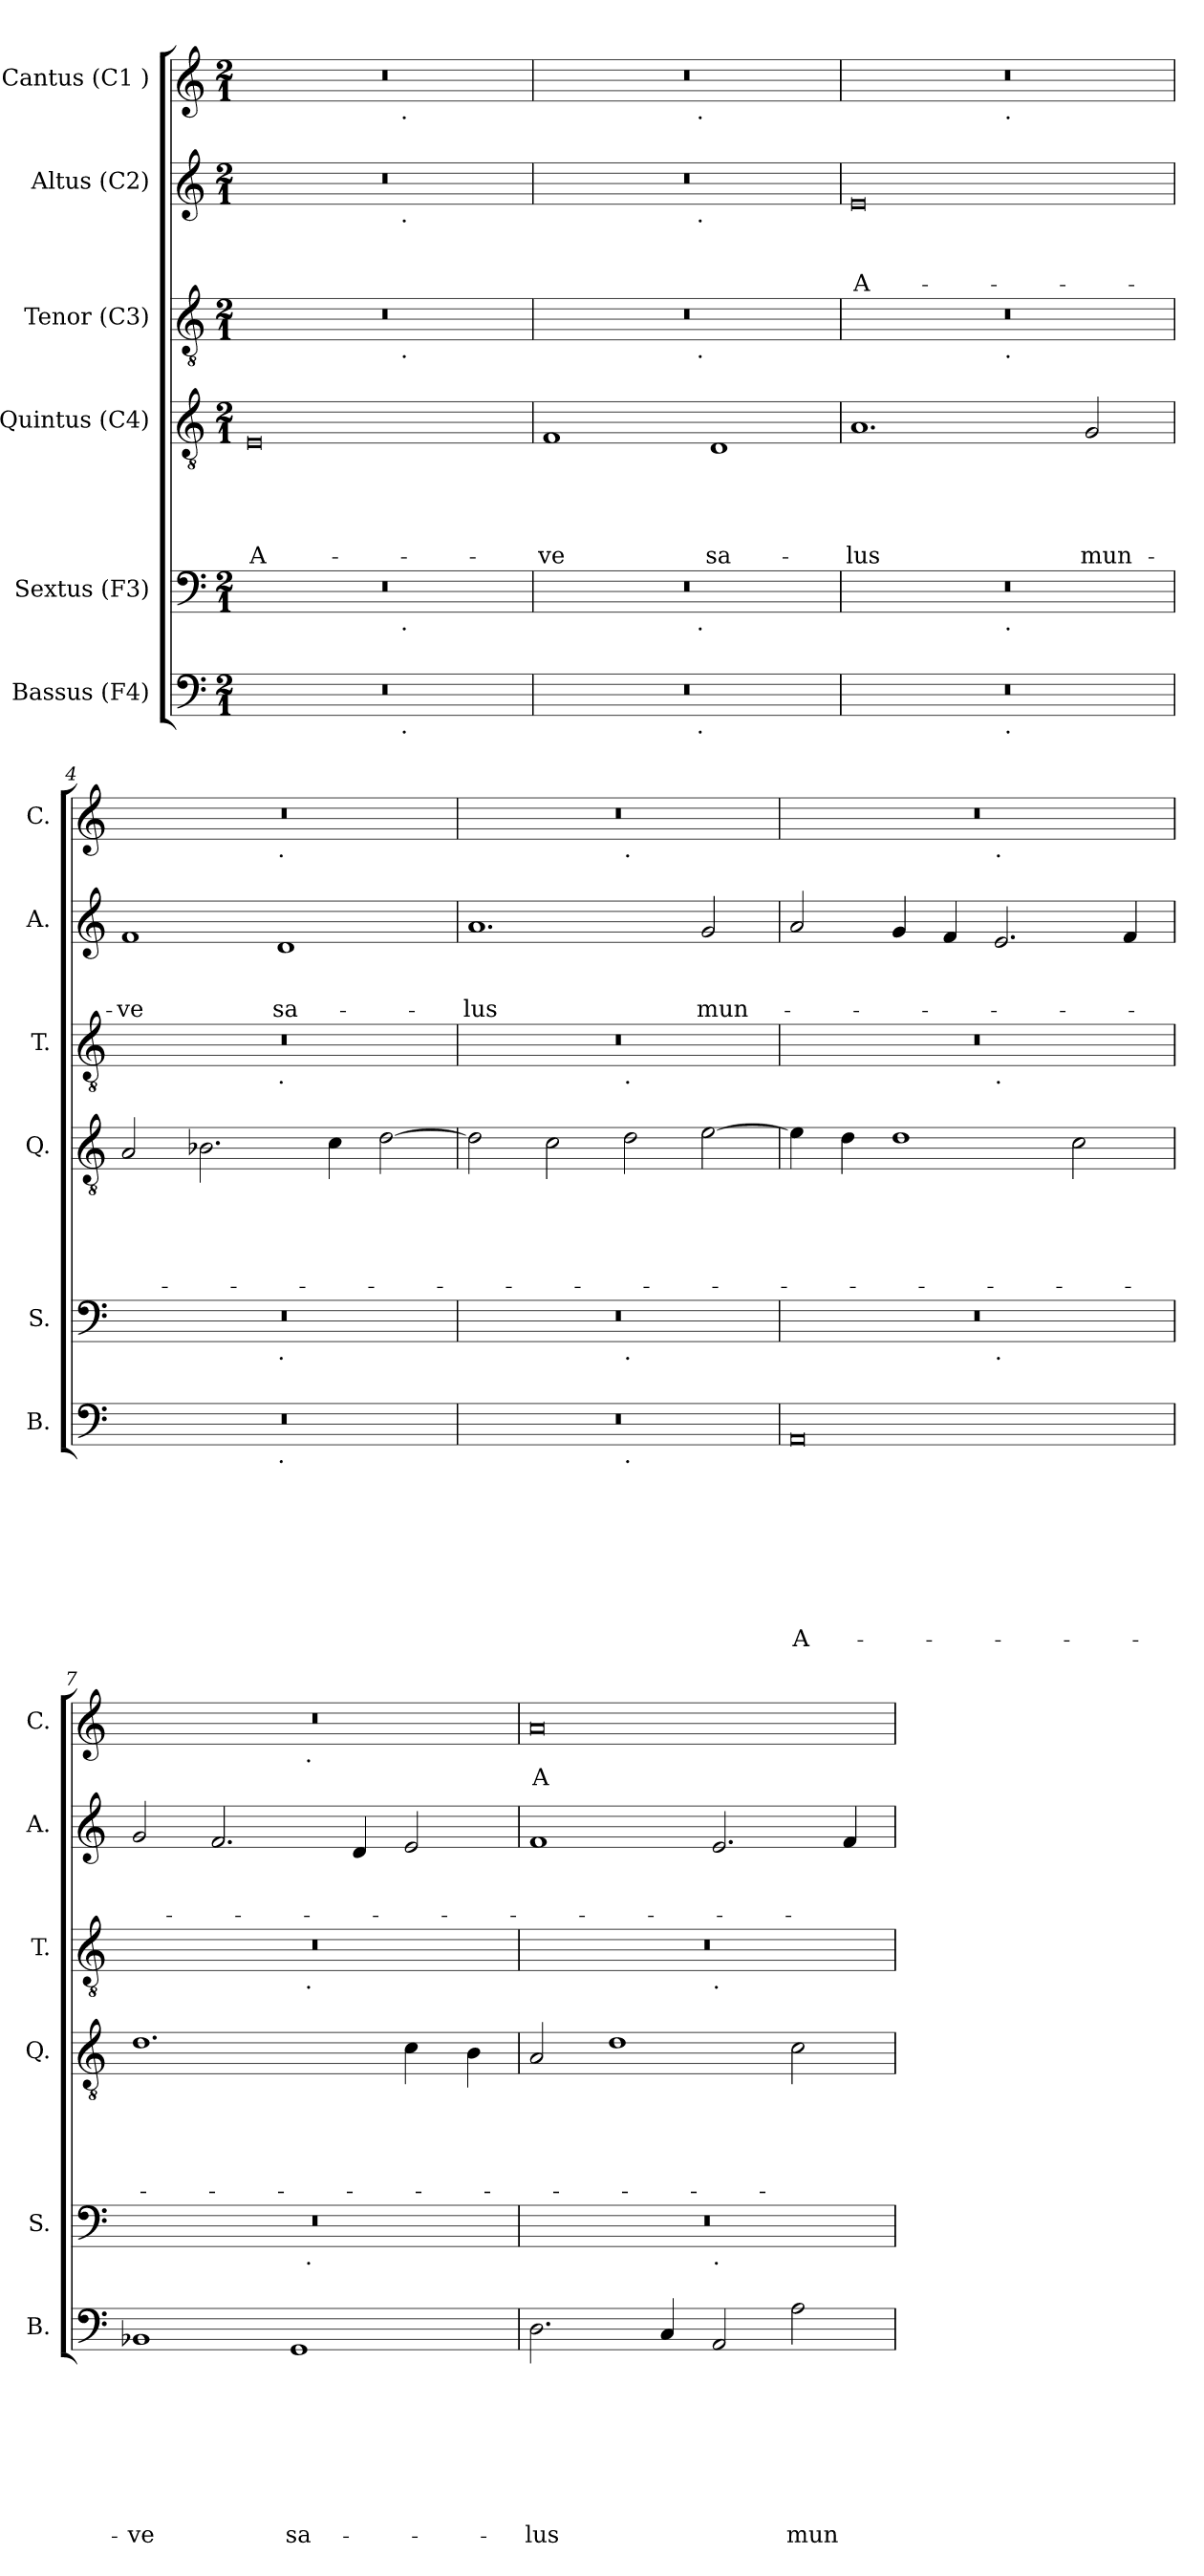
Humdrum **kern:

**kern	**text	**text	**text	**text	**text	**text	**text	**text	**kern	**kern	**text	**text	**text	**text	**text	**kern	**kern	**text	**text	**text	**kern	**text
*part6	*part6	*part6	*part6	*part6	*part6	*part6	*part6	*part6	*part5	*part4	*part4	*part4	*part4	*part4	*part4	*part3	*part2	*part2	*part2	*part2	*part1	*part1
*staff6	*staff6	*staff6	*staff6	*staff6	*staff6	*staff6	*staff6	*staff6	*staff5	*staff4	*staff4	*staff4	*staff4	*staff4	*staff4	*staff3	*staff2	*staff2	*staff2	*staff2	*staff1	*staff1
*I"Bassus (F4)	*	*	*	*	*	*	*	*	*I"Sextus (F3)	*I"Quintus (C4)	*	*	*	*	*	*I"Tenor (C3)	*I"Altus (C2)	*	*	*	*I"Cantus (C1 )	*
*I'B.	*	*	*	*	*	*	*	*	*I'S.	*I'Q.	*	*	*	*	*	*I'T.	*I'A.	*	*	*	*I'C.	*
*clefF4	*	*	*	*	*	*	*	*	*clefF4	*clefGv2	*	*	*	*	*	*clefGv2	*clefG2	*	*	*	*clefG2	*
*k[]	*	*	*	*	*	*	*	*	*k[]	*k[]	*	*	*	*	*	*k[]	*k[]	*	*	*	*k[]	*
*C:	*	*	*	*	*	*	*	*	*C:	*C:	*	*	*	*	*	*C:	*C:	*	*	*	*C:	*
*M2/1	*	*	*	*	*	*	*	*	*M2/1	*M2/1	*	*	*	*	*	*M2/1	*M2/1	*	*	*	*M2/1	*
=1	=1	=1	=1	=1	=1	=1	=1	=1	=1	=1	=1	=1	=1	=1	=1	=1	=1	=1	=1	=1	=1	=1
!	!	!	!	!	!	!	!	!	!	!	!	!	!	!	!LO:LY:b:rj	!	!	!	!	!	!	!
*^	*	*	*	*	*	*	*	*	*^	*	*	*	*	*	*	*^	*^	*	*	*	*^	*
0r	2ryy	.	.	.	.	.	.	.	.	0r	2ryy	0E	.	.	.	.	A-	0r	2ryy	0r	2ryy	.	.	.	0r	2ryy	.
.	4...ryy	.	.	.	.	.	.	.	.	.	4...ryy	.	.	.	.	.	.	.	4...ryy	.	4...ryy	.	.	.	.	4...ryy	.
!	!	!	!	!	!	!	!	!	!	!	!	!	!	!	!	!	!	!	!	!	!	!	!	!	!	!LO:TX:b:t=.	!
!	!	!	!	!	!	!	!	!	!	!	!	!	!	!	!	!	!	!	!	!	!LO:TX:b:t=.	!	!	!	!	!	!
!	!	!	!	!	!	!	!	!	!	!	!	!	!	!	!	!	!	!	!LO:TX:b:t=.	!	!	!	!	!	!	!	!
!	!	!	!	!	!	!	!	!	!	!	!LO:TX:b:t=.	!	!	!	!	!	!	!	!	!	!	!	!	!	!	!	!
!	!LO:TX:b:t=.	!	!	!	!	!	!	!	!	!	!	!	!	!	!	!	!	!	!	!	!	!	!	!	!	!	!
.	1ryy	.	.	.	.	.	.	.	.	.	1ryy	.	.	.	.	.	.	.	1ryy	.	1ryy	.	.	.	.	1ryy	.
.	32ryy	.	.	.	.	.	.	.	.	.	32ryy	.	.	.	.	.	.	.	32ryy	.	32ryy	.	.	.	.	32ryy	.
=2	=2	=2	=2	=2	=2	=2	=2	=2	=2	=2	=2	=2	=2	=2	=2	=2	=2	=2	=2	=2	=2	=2	=2	=2	=2	=2	=2
!	!	!	!	!	!	!	!	!	!	!	!	!	!	!	!	!	!LO:LY:b	!	!	!	!	!	!	!	!	!	!
0r	2ryy	.	.	.	.	.	.	.	.	0r	2ryy	1F	.	.	.	.	-ve	0r	2ryy	0r	2ryy	.	.	.	0r	2ryy	.
.	4...ryy	.	.	.	.	.	.	.	.	.	4...ryy	.	.	.	.	.	.	.	4...ryy	.	4...ryy	.	.	.	.	4...ryy	.
!	!	!	!	!	!	!	!	!	!	!	!	!	!	!	!	!	!	!	!	!	!	!	!	!	!	!LO:TX:b:t=.	!
!	!	!	!	!	!	!	!	!	!	!	!	!	!	!	!	!	!	!	!	!	!LO:TX:b:t=.	!	!	!	!	!	!
!	!	!	!	!	!	!	!	!	!	!	!	!	!	!	!	!	!	!	!LO:TX:b:t=.	!	!	!	!	!	!	!	!
!	!	!	!	!	!	!	!	!	!	!	!LO:TX:b:t=.	!	!	!	!	!	!	!	!	!	!	!	!	!	!	!	!
!	!LO:TX:b:t=.	!	!	!	!	!	!	!	!	!	!	!	!	!	!	!	!	!	!	!	!	!	!	!	!	!	!
.	1ryy	.	.	.	.	.	.	.	.	.	1ryy	.	.	.	.	.	.	.	1ryy	.	1ryy	.	.	.	.	1ryy	.
!	!	!	!	!	!	!	!	!	!	!	!	!	!	!	!	!	!LO:LY:b	!	!	!	!	!	!	!	!	!	!
.	.	.	.	.	.	.	.	.	.	.	.	1D	.	.	.	.	sa-	.	.	.	.	.	.	.	.	.	.
.	32ryy	.	.	.	.	.	.	.	.	.	32ryy	.	.	.	.	.	.	.	32ryy	.	32ryy	.	.	.	.	32ryy	.
=3	=3	=3	=3	=3	=3	=3	=3	=3	=3	=3	=3	=3	=3	=3	=3	=3	=3	=3	=3	=3	=3	=3	=3	=3	=3	=3	=3
!	!	!	!	!	!	!	!	!	!	!	!	!	!	!	!	!	!LO:LY:b	!	!	!	!	!	!	!LO:LY:b:rj	!	!	!
*	*	*	*	*	*	*	*	*	*	*	*	*	*	*	*	*	*	*	*	*v	*v	*	*	*	*	*	*
0r	2ryy	.	.	.	.	.	.	.	.	0r	2ryy	1.A	.	.	.	.	-lus	0r	2ryy	0e	.	.	A-	0r	2ryy	.
.	4...ryy	.	.	.	.	.	.	.	.	.	4...ryy	.	.	.	.	.	.	.	4...ryy	.	.	.	.	.	4...ryy	.
!	!	!	!	!	!	!	!	!	!	!	!	!	!	!	!	!	!	!	!	!	!	!	!	!	!LO:TX:b:t=.	!
!	!	!	!	!	!	!	!	!	!	!	!	!	!	!	!	!	!	!	!LO:TX:b:t=.	!	!	!	!	!	!	!
!	!	!	!	!	!	!	!	!	!	!	!LO:TX:b:t=.	!	!	!	!	!	!	!	!	!	!	!	!	!	!	!
!	!LO:TX:b:t=.	!	!	!	!	!	!	!	!	!	!	!	!	!	!	!	!	!	!	!	!	!	!	!	!	!
.	1ryy	.	.	.	.	.	.	.	.	.	1ryy	.	.	.	.	.	.	.	1ryy	.	.	.	.	.	1ryy	.
!	!	!	!	!	!	!	!	!	!	!	!	!	!	!	!	!	!LO:LY:b	!	!	!	!	!	!	!	!	!
.	.	.	.	.	.	.	.	.	.	.	.	2G/	.	.	.	.	mun-	.	.	.	.	.	.	.	.	.
.	32ryy	.	.	.	.	.	.	.	.	.	32ryy	.	.	.	.	.	.	.	32ryy	.	.	.	.	.	32ryy	.
=4	=4	=4	=4	=4	=4	=4	=4	=4	=4	=4	=4	=4	=4	=4	=4	=4	=4	=4	=4	=4	=4	=4	=4	=4	=4	=4
!	!	!	!	!	!	!	!	!	!	!	!	!	!	!	!	!	!	!	!	!	!	!	!LO:LY:b	!	!	!
0r	1ryy	.	.	.	.	.	.	.	.	0r	1ryy	2A/	.	.	.	.	.	0r	1ryy	1f	.	.	-ve	0r	1ryy	.
.	.	.	.	.	.	.	.	.	.	.	.	2.B-X\	.	.	.	.	.	.	.	.	.	.	.	.	.	.
!	!	!	!	!	!	!	!	!	!	!	!	!	!	!	!	!	!	!	!	!	!	!	!	!	!LO:TX:b:t=.	!
!	!	!	!	!	!	!	!	!	!	!	!	!	!	!	!	!	!	!	!LO:TX:b:t=.	!	!	!	!	!	!	!
!	!	!	!	!	!	!	!	!	!	!	!LO:TX:b:t=.	!	!	!	!	!	!	!	!	!	!	!	!	!	!	!
!	!LO:TX:b:t=.	!	!	!	!	!	!	!	!	!	!	!	!	!	!	!	!	!	!	!	!	!	!	!	!	!
!	!	!	!	!	!	!	!	!	!	!	!	!	!	!	!	!	!	!	!	!	!	!	!LO:LY:b	!	!	!
.	1ryy	.	.	.	.	.	.	.	.	.	1ryy	.	.	.	.	.	.	.	1ryy	1d	.	.	sa-	.	1ryy	.
.	.	.	.	.	.	.	.	.	.	.	.	4c\	.	.	.	.	.	.	.	.	.	.	.	.	.	.
.	.	.	.	.	.	.	.	.	.	.	.	[>2d\	.	.	.	.	.	.	.	.	.	.	.	.	.	.
=5	=5	=5	=5	=5	=5	=5	=5	=5	=5	=5	=5	=5	=5	=5	=5	=5	=5	=5	=5	=5	=5	=5	=5	=5	=5	=5
!	!	!	!	!	!	!	!	!	!	!	!	!	!	!	!	!	!	!	!	!	!	!	!LO:LY:b	!	!	!
0r	1ryy	.	.	.	.	.	.	.	.	0r	1ryy	2d\]	.	.	.	.	.	0r	1ryy	1.a	.	.	-lus	0r	1ryy	.
.	.	.	.	.	.	.	.	.	.	.	.	2c\	.	.	.	.	.	.	.	.	.	.	.	.	.	.
!	!	!	!	!	!	!	!	!	!	!	!	!	!	!	!	!	!	!	!	!	!	!	!	!	!LO:TX:b:t=.	!
!	!	!	!	!	!	!	!	!	!	!	!	!	!	!	!	!	!	!	!LO:TX:b:t=.	!	!	!	!	!	!	!
!	!	!	!	!	!	!	!	!	!	!	!LO:TX:b:t=.	!	!	!	!	!	!	!	!	!	!	!	!	!	!	!
!	!LO:TX:b:t=.	!	!	!	!	!	!	!	!	!	!	!	!	!	!	!	!	!	!	!	!	!	!	!	!	!
.	1ryy	.	.	.	.	.	.	.	.	.	1ryy	2d\	.	.	.	.	.	.	1ryy	.	.	.	.	.	1ryy	.
!	!	!	!	!	!	!	!	!	!	!	!	!	!	!	!	!	!	!	!	!	!	!	!LO:LY:b	!	!	!
.	.	.	.	.	.	.	.	.	.	.	.	[>2e\	.	.	.	.	.	.	.	2g/	.	.	mun-	.	.	.
=6	=6	=6	=6	=6	=6	=6	=6	=6	=6	=6	=6	=6	=6	=6	=6	=6	=6	=6	=6	=6	=6	=6	=6	=6	=6	=6
!	!	!	!	!	!	!	!	!	!LO:LY:b:rj	!	!	!	!	!	!	!	!	!	!	!	!	!	!	!	!	!
*v	*v	*	*	*	*	*	*	*	*	*	*	*	*	*	*	*	*	*	*	*	*	*	*	*	*	*
0AA	.	.	.	.	.	.	.	A-	0r	1ryy	4e\]	.	.	.	.	.	0r	1ryy	2a/	.	.	.	0r	1ryy	.
.	.	.	.	.	.	.	.	.	.	.	4d\	.	.	.	.	.	.	.	.	.	.	.	.	.	.
.	.	.	.	.	.	.	.	.	.	.	1d	.	.	.	.	.	.	.	4g/	.	.	.	.	.	.
.	.	.	.	.	.	.	.	.	.	.	.	.	.	.	.	.	.	.	4f/	.	.	.	.	.	.
!	!	!	!	!	!	!	!	!	!	!	!	!	!	!	!	!	!	!	!	!	!	!	!	!LO:TX:b:t=.	!
!	!	!	!	!	!	!	!	!	!	!	!	!	!	!	!	!	!	!LO:TX:b:t=.	!	!	!	!	!	!	!
!	!	!	!	!	!	!	!	!	!	!LO:TX:b:t=.	!	!	!	!	!	!	!	!	!	!	!	!	!	!	!
.	.	.	.	.	.	.	.	.	.	1ryy	.	.	.	.	.	.	.	1ryy	2.e/	.	.	.	.	1ryy	.
.	.	.	.	.	.	.	.	.	.	.	2c\	.	.	.	.	.	.	.	.	.	.	.	.	.	.
.	.	.	.	.	.	.	.	.	.	.	.	.	.	.	.	.	.	.	4f/	.	.	.	.	.	.
!!LO:LB:g=z	!!
=7	=7	=7	=7	=7	=7	=7	=7	=7	=7	=7	=7	=7	=7	=7	=7	=7	=7	=7	=7	=7	=7	=7	=7	=7	=7
!	!	!	!	!	!	!	!	!LO:LY:b	!	!	!	!	!	!	!	!	!	!	!	!	!	!	!	!	!
1BB-X	.	.	.	.	.	.	.	-ve	0r	1ryy	1.d	.	.	.	.	.	0r	1ryy	2g/	.	.	.	0r	1ryy	.
.	.	.	.	.	.	.	.	.	.	.	.	.	.	.	.	.	.	.	2.f/	.	.	.	.	.	.
!	!	!	!	!	!	!	!	!LO:LY:b	!	!	!	!	!	!	!	!	!	!	!	!	!	!	!	!	!
1GG	.	.	.	.	.	.	.	sa-	.	32ryy	.	.	.	.	.	.	.	32ryy	.	.	.	.	.	32ryy	.
!	!	!	!	!	!	!	!	!	!	!	!	!	!	!	!	!	!	!	!	!	!	!	!	!LO:TX:b:t=.	!
!	!	!	!	!	!	!	!	!	!	!	!	!	!	!	!	!	!	!LO:TX:b:t=.	!	!	!	!	!	!	!
!	!	!	!	!	!	!	!	!	!	!LO:TX:b:t=.	!	!	!	!	!	!	!	!	!	!	!	!	!	!	!
.	.	.	.	.	.	.	.	.	.	2ryy	.	.	.	.	.	.	.	2ryy	.	.	.	.	.	2ryy	.
.	.	.	.	.	.	.	.	.	.	.	.	.	.	.	.	.	.	.	4d/	.	.	.	.	.	.
.	.	.	.	.	.	.	.	.	.	.	4c\	.	.	.	.	.	.	.	2e/	.	.	.	.	.	.
.	.	.	.	.	.	.	.	.	.	4...ryy	.	.	.	.	.	.	.	4...ryy	.	.	.	.	.	4...ryy	.
.	.	.	.	.	.	.	.	.	.	.	4B\	.	.	.	.	.	.	.	.	.	.	.	.	.	.
=8	=8	=8	=8	=8	=8	=8	=8	=8	=8	=8	=8	=8	=8	=8	=8	=8	=8	=8	=8	=8	=8	=8	=8	=8	=8
!	!	!	!	!	!	!	!	!LO:LY:b	!	!	!	!	!	!	!	!	!	!	!	!	!	!	!	!	!LO:LY:b:rj
*	*	*	*	*	*	*	*	*	*	*	*	*	*	*	*	*	*	*	*	*	*	*	*v	*v	*
2.D\	.	.	.	.	.	.	.	-lus	0r	1ryy	2A/	.	.	.	.	.	0r	1ryy	1f	.	.	.	0a	A-
.	.	.	.	.	.	.	.	.	.	.	1d	.	.	.	.	.	.	.	.	.	.	.	.	.
4C/	.	.	.	.	.	.	.	.	.	.	.	.	.	.	.	.	.	.	.	.	.	.	.	.
!	!	!	!	!	!	!	!	!	!	!	!	!	!	!	!	!	!	!LO:TX:b:t=.	!	!	!	!	!	!
!	!	!	!	!	!	!	!	!	!	!LO:TX:b:t=.	!	!	!	!	!	!	!	!	!	!	!	!	!	!
2AA/	.	.	.	.	.	.	.	.	.	1ryy	.	.	.	.	.	.	.	1ryy	2.e/	.	.	.	.	.
!	!	!	!	!	!	!	!	!LO:LY:b	!	!	!	!	!	!	!	!	!	!	!	!	!	!	!	!
2A\	.	.	.	.	.	.	.	mun-	.	.	2c\	.	.	.	.	.	.	.	.	.	.	.	.	.
.	.	.	.	.	.	.	.	.	.	.	.	.	.	.	.	.	.	.	4f/	.	.	.	.	.
*	*	*	*	*	*	*	*	*	*v	*v	*	*	*	*	*	*	*v	*v	*	*	*	*	*	*
=	=	=	=	=	=	=	=	=	=	=	=	=	=	=	=	=	=	=	=	=	=	=
*-	*-	*-	*-	*-	*-	*-	*-	*-	*-	*-	*-	*-	*-	*-	*-	*-	*-	*-	*-	*-	*-	*-
